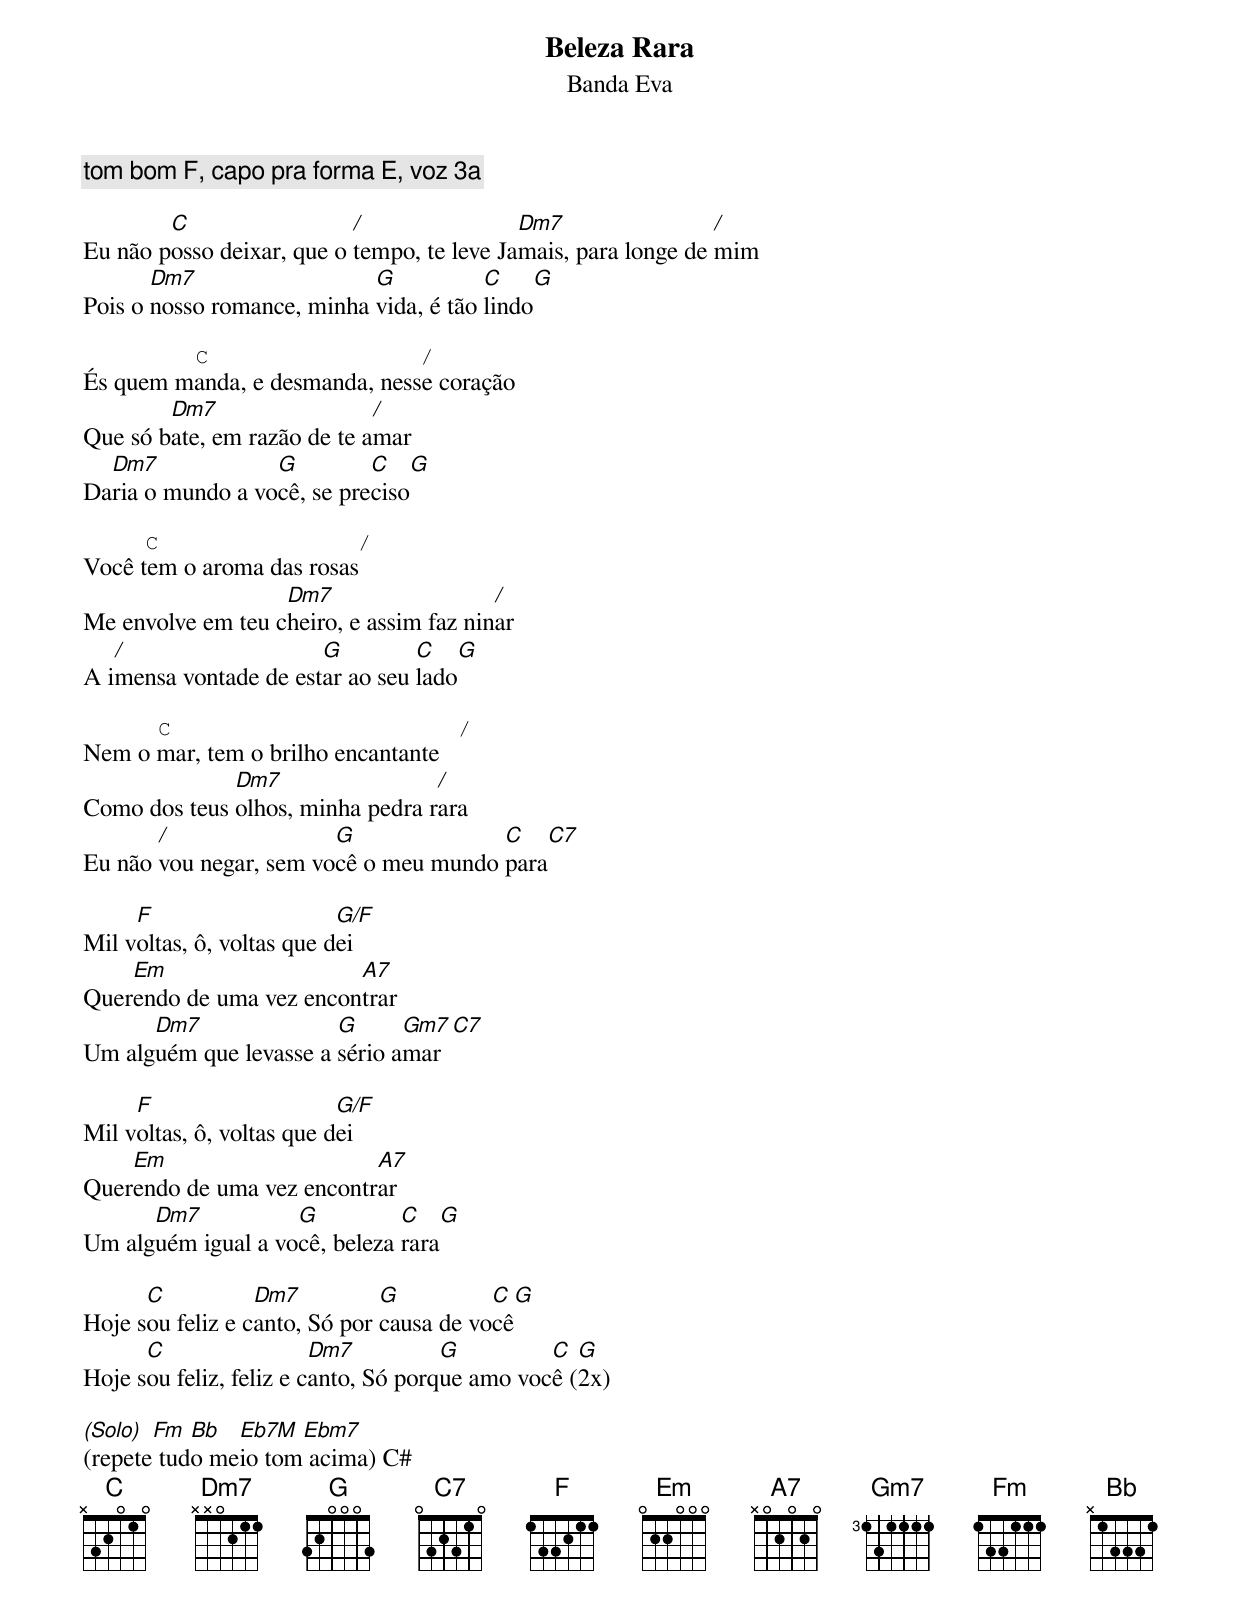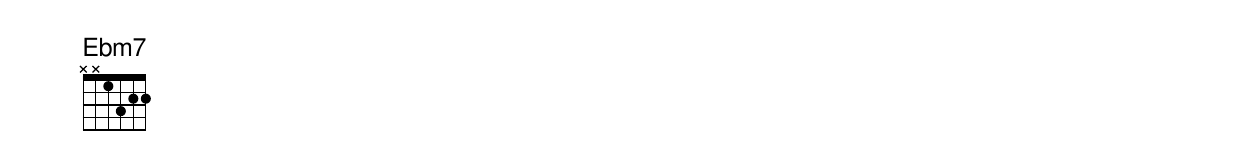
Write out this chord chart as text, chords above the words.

Beleza Rara
Banda Eva

tom bom F, capo pra forma E, voz 3a

        C                  /                Dm7                 /
Eu não posso deixar, que o tempo, te leve Jamais, para longe de mim
       Dm7                  G           C    G
Pois o nosso romance, minha vida, é tão lindo

         C                 /
És quem manda, e desmanda, nesse coração
        Dm7                  /
Que só bate, em razão de te amar
  Dm7             G         C   G
Daria o mundo a você, se preciso

     C                /
Você tem o aroma das rosas
                   Dm7                   /
Me envolve em teu cheiro, e assim faz ninar
   /                   G         C   G
A imensa vontade de estar ao seu lado

      C                       /
Nem o mar, tem o brilho encantante
              Dm7                 /
Como dos teus olhos, minha pedra rara
       /                G              C   C7
Eu não vou negar, sem você o meu mundo para

     F                     G/F
Mil voltas, ô, voltas que dei
    Em                   A7
Querendo de uma vez encontrar
      Dm7               G      Gm7  C7
Um alguém que levasse a sério amar

     F                     G/F
Mil voltas, ô, voltas que dei
    Em                     A7
Querendo de uma vez encontrar
      Dm7           G          C   G
Um alguém igual a você, beleza rara

      C           Dm7          G          C  G
Hoje sou feliz e canto, Só por causa de você
      C                  Dm7          G         C  G
Hoje sou feliz, feliz e canto, Só porque amo você (2x)

(Solo) Fm  Bb  Eb7M  Ebm7
(repete tudo meio tom acima) C#
